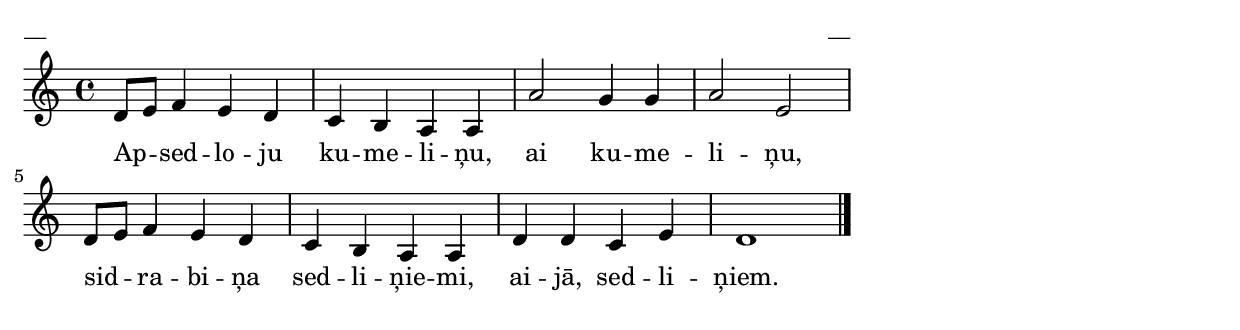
\version "2.13.16"
%\header {
%    title = "Apsedloju kumeliņu",AA lapas
%}
\paper {
line-width = 14\cm
left-margin = 0.4\cm
between-system-padding = 0.1\cm
between-system-space = 0.1\cm
}
\layout {
indent = #0
ragged-last = ##f
}

voiceA = \relative c' {
\clef "treble"
\key a \minor
\time 4/4
d8[ e] f4 e d |
c4 b a a |
a'2 g4 g |
a2 e |
d8[ e] f4 e d |
c4 b a a |
d4 d c e |
d1
\bar "|."
} 

lyricA = \lyricmode {
Ap -- sed -- lo -- ju ku -- me -- li -- ņu, ai ku -- me -- li -- ņu,
sid -- ra -- bi -- ņa sed -- li -- ņie -- mi, ai -- jā, sed -- li -- ņiem.
} 

fullScore = <<
\new Staff {
<<
\new Voice = "voiceA" { \oneVoice \autoBeamOff \voiceA }
\lyricsto "voiceA" \new Lyrics \lyricA
>>
}
>>

\score {
\fullScore
\header { piece = "__" opus = "__" }
}
\markup { \with-color #(x11-color 'white) \sans \smaller "__" }
\score {
\unfoldRepeats
\fullScore
\midi {
\context { \Staff \remove "Staff_performer" }
\context { \Voice \consists "Staff_performer" }
}
}


